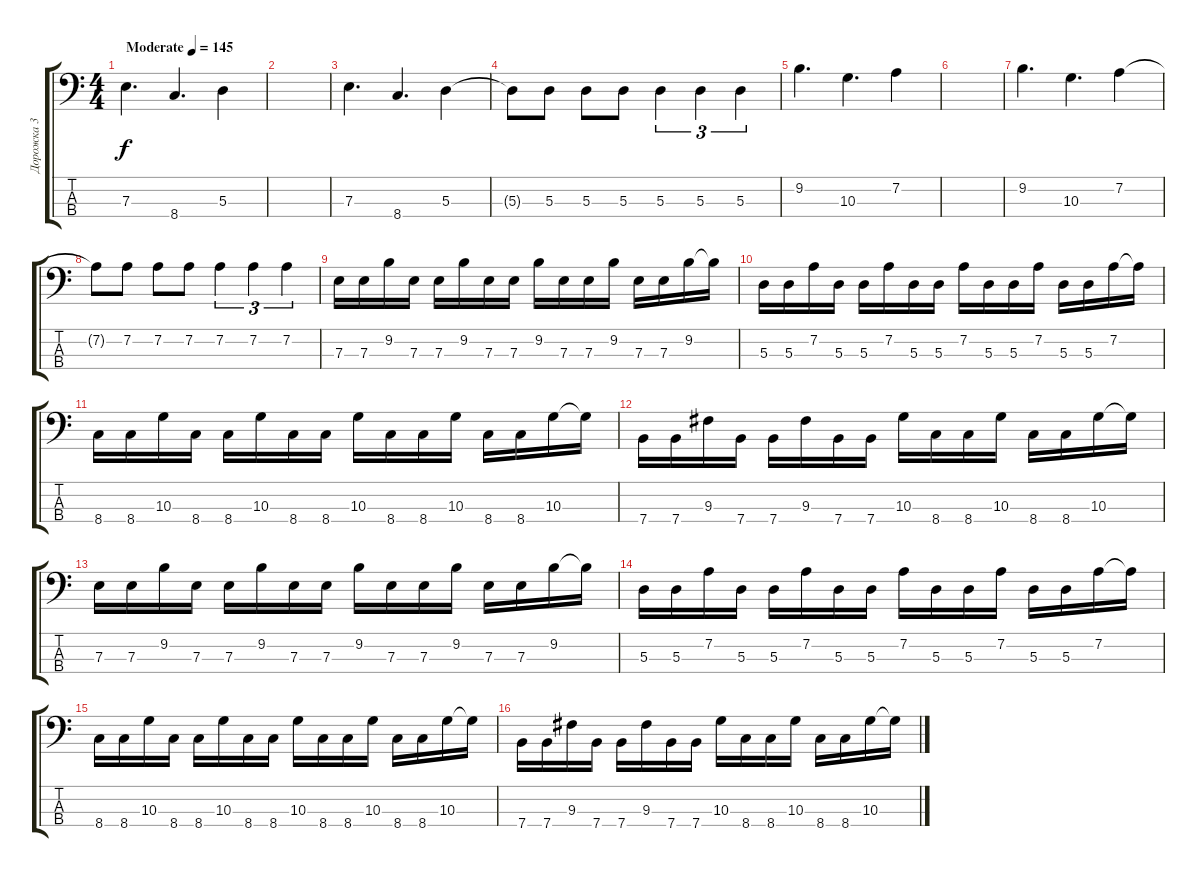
\track ("Дорожка 3" "Дорожка 3") {instrument synthbass2}
\staff {score tabs}
\tuning (G2 D2 A1 E1) {hide}
\ts (4 4)
\tempo (145 "Moderate")
\clef f4
\ks c
7.3.4{d dy f instrument synthbass2} 8.4.4{d} 5.3.4 |
|
7.3.4{d} 8.4.4{d} 5.3.4 |
5.3{t}.8 5.3.8 5.3.8 5.3.8 5.3.4{tu (3 2)} 5.3.4{tu (3 2)} 5.3.4{tu (3 2)} |
9.2.4{d} 10.3.4{d} 7.2.4 |
|
9.2.4{d} 10.3.4{d} 7.2.4 |
7.2{t}.8 7.2.8 7.2.8 7.2.8 7.2.4{tu (3 2)} 7.2.4{tu (3 2)} 7.2.4{tu (3 2)} |
7.3.16 7.3.16 9.2.16 7.3.16 7.3.16 9.2.16 7.3.16 7.3.16 9.2.16 7.3.16 7.3.16 9.2.16 7.3.16 7.3.16 9.2.16 9.2{t}.16 |
5.3.16 5.3.16 7.2.16 5.3.16 5.3.16 7.2.16 5.3.16 5.3.16 7.2.16 5.3.16 5.3.16 7.2.16 5.3.16 5.3.16 7.2.16 7.2{t}.16 |
8.4.16 8.4.16 10.3.16 8.4.16 8.4.16 10.3.16 8.4.16 8.4.16 10.3.16 8.4.16 8.4.16 10.3.16 8.4.16 8.4.16 10.3.16 10.3{t}.16 |
7.4.16 7.4.16 9.3.16 7.4.16 7.4.16 9.3.16 7.4.16 7.4.16 10.3.16 8.4.16 8.4.16 10.3.16 8.4.16 8.4.16 10.3.16 10.3{t}.16 |
7.3.16 7.3.16 9.2.16 7.3.16 7.3.16 9.2.16 7.3.16 7.3.16 9.2.16 7.3.16 7.3.16 9.2.16 7.3.16 7.3.16 9.2.16 9.2{t}.16 |
5.3.16 5.3.16 7.2.16 5.3.16 5.3.16 7.2.16 5.3.16 5.3.16 7.2.16 5.3.16 5.3.16 7.2.16 5.3.16 5.3.16 7.2.16 7.2{t}.16 |
8.4.16 8.4.16 10.3.16 8.4.16 8.4.16 10.3.16 8.4.16 8.4.16 10.3.16 8.4.16 8.4.16 10.3.16 8.4.16 8.4.16 10.3.16 10.3{t}.16 |
7.4.16 7.4.16 9.3.16 7.4.16 7.4.16 9.3.16 7.4.16 7.4.16 10.3.16 8.4.16 8.4.16 10.3.16 8.4.16 8.4.16 10.3.16 10.3{t}.16
